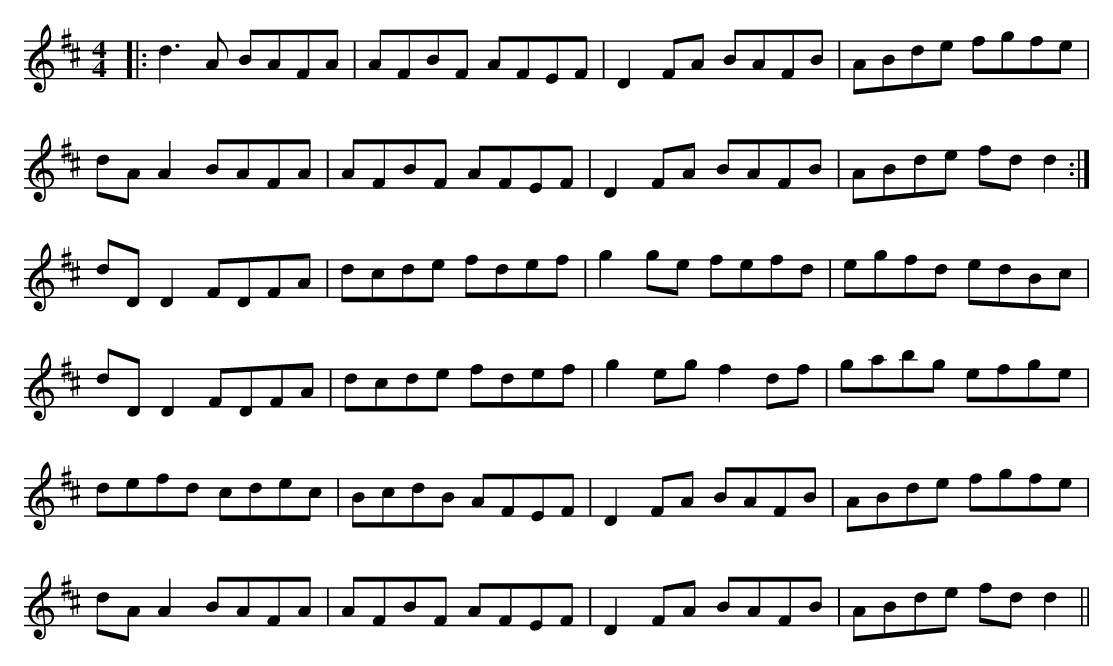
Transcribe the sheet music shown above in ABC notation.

X:1
M:4/4
K:D
|:d3 A BAFA|AFBF AFEF|D2 FA BAFB|ABde fgfe|
dA A2 BAFA|AFBF AFEF|D2 FA BAFB|ABde fd d2:|
dD D2 FDFA|dcde fdef|g2 ge fefd|egfd edBc|
dD D2 FDFA|dcde fdef|g2 eg f2 df|gabg efge|
defd cdec|BcdB AFEF|D2 FA BAFB|ABde fgfe|
dA A2 BAFA|AFBF AFEF|D2 FA BAFB|ABde fd d2||
